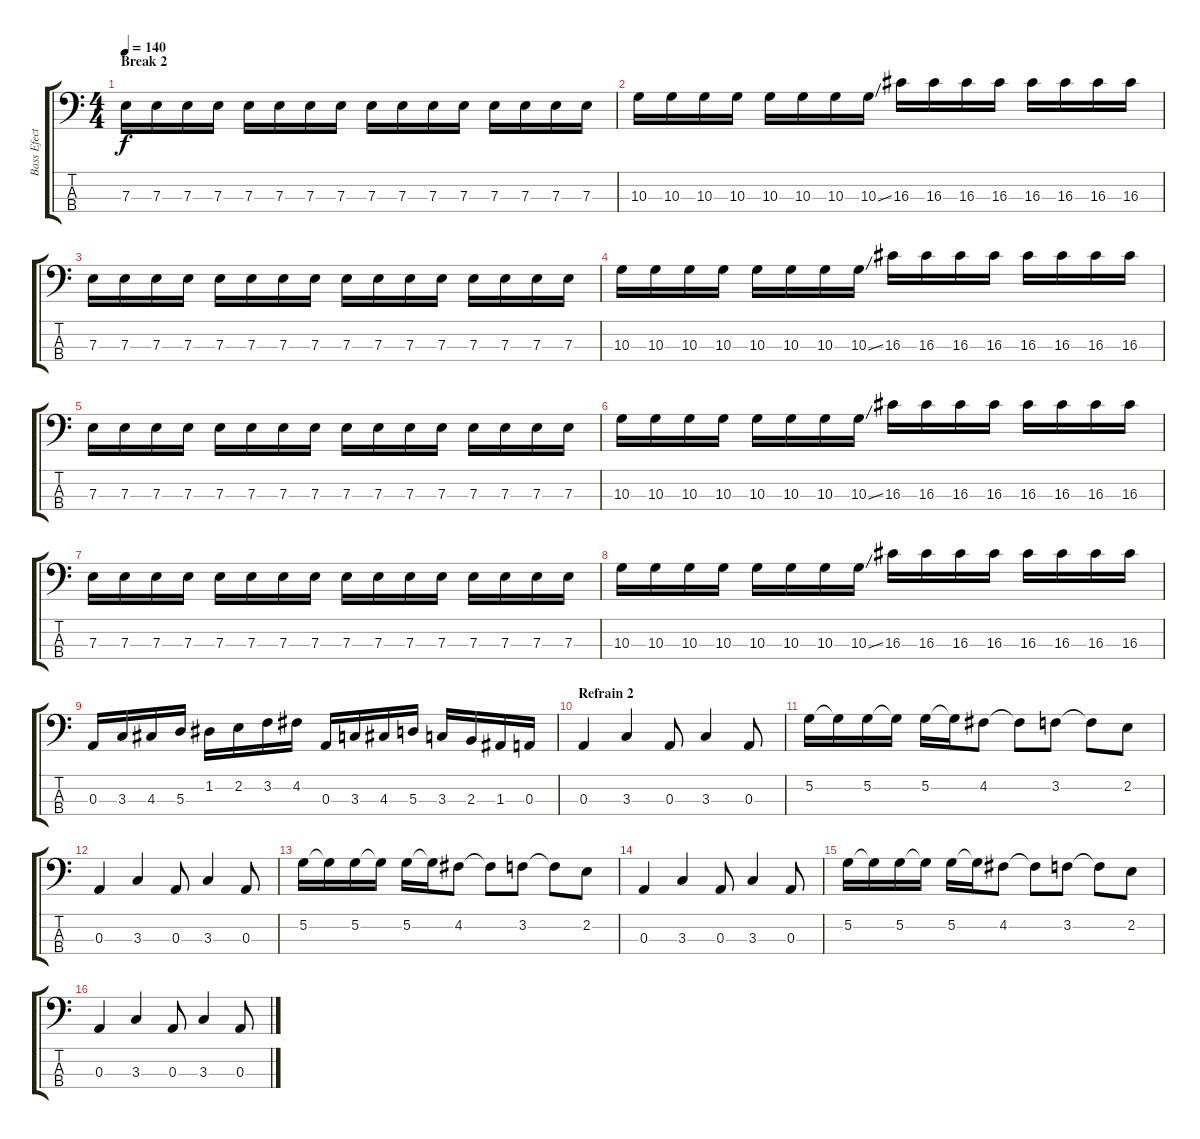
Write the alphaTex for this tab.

\track ("Bass Efect" "Bass Efect") {instrument overdrivenguitar}
\staff {score tabs}
\tuning (G2 D2 A1 E1) {hide}
\ts (4 4)
\section ("" "Break 2")
\tempo 140
\clef f4
\ks c
7.3.16{dy f} 7.3.16 7.3.16 7.3.16 7.3.16 7.3.16 7.3.16 7.3.16 7.3.16 7.3.16 7.3.16 7.3.16 7.3.16 7.3.16 7.3.16 7.3.16 |
10.3.16 10.3.16 10.3.16 10.3.16 10.3.16 10.3.16 10.3.16 10.3{ss}.16 16.3.16 16.3.16 16.3.16 16.3.16 16.3.16 16.3.16 16.3.16 16.3.16 |
7.3.16 7.3.16 7.3.16 7.3.16 7.3.16 7.3.16 7.3.16 7.3.16 7.3.16 7.3.16 7.3.16 7.3.16 7.3.16 7.3.16 7.3.16 7.3.16 |
10.3.16 10.3.16 10.3.16 10.3.16 10.3.16 10.3.16 10.3.16 10.3{ss}.16 16.3.16 16.3.16 16.3.16 16.3.16 16.3.16 16.3.16 16.3.16 16.3.16 |
7.3.16 7.3.16 7.3.16 7.3.16 7.3.16 7.3.16 7.3.16 7.3.16 7.3.16 7.3.16 7.3.16 7.3.16 7.3.16 7.3.16 7.3.16 7.3.16 |
10.3.16 10.3.16 10.3.16 10.3.16 10.3.16 10.3.16 10.3.16 10.3{ss}.16 16.3.16 16.3.16 16.3.16 16.3.16 16.3.16 16.3.16 16.3.16 16.3.16 |
7.3.16 7.3.16 7.3.16 7.3.16 7.3.16 7.3.16 7.3.16 7.3.16 7.3.16 7.3.16 7.3.16 7.3.16 7.3.16 7.3.16 7.3.16 7.3.16 |
10.3.16 10.3.16 10.3.16 10.3.16 10.3.16 10.3.16 10.3.16 10.3{ss}.16 16.3.16 16.3.16 16.3.16 16.3.16 16.3.16 16.3.16 16.3.16 16.3.16 |
0.3.16 3.3.16 4.3.16 5.3.16 1.2.16 2.2.16 3.2.16 4.2.16 0.3.16 3.3.16 4.3.16 5.3.16 3.3.16 2.3.16 1.3.16 0.3.16 |
\section ("" "Refrain 2")
0.3.4 3.3.4 0.3.8 3.3.4 0.3.8 |
5.2.16 5.2{t}.16 5.2.16 5.2{t}.16 5.2.16 5.2{t}.16 4.2.8 4.2{t}.8 3.2.8 3.2{t}.8 2.2.8 |
0.3.4 3.3.4 0.3.8 3.3.4 0.3.8 |
5.2.16 5.2{t}.16 5.2.16 5.2{t}.16 5.2.16 5.2{t}.16 4.2.8 4.2{t}.8 3.2.8 3.2{t}.8 2.2.8 |
0.3.4 3.3.4 0.3.8 3.3.4 0.3.8 |
5.2.16 5.2{t}.16 5.2.16 5.2{t}.16 5.2.16 5.2{t}.16 4.2.8 4.2{t}.8 3.2.8 3.2{t}.8 2.2.8 |
0.3.4 3.3.4 0.3.8 3.3.4 0.3.8
